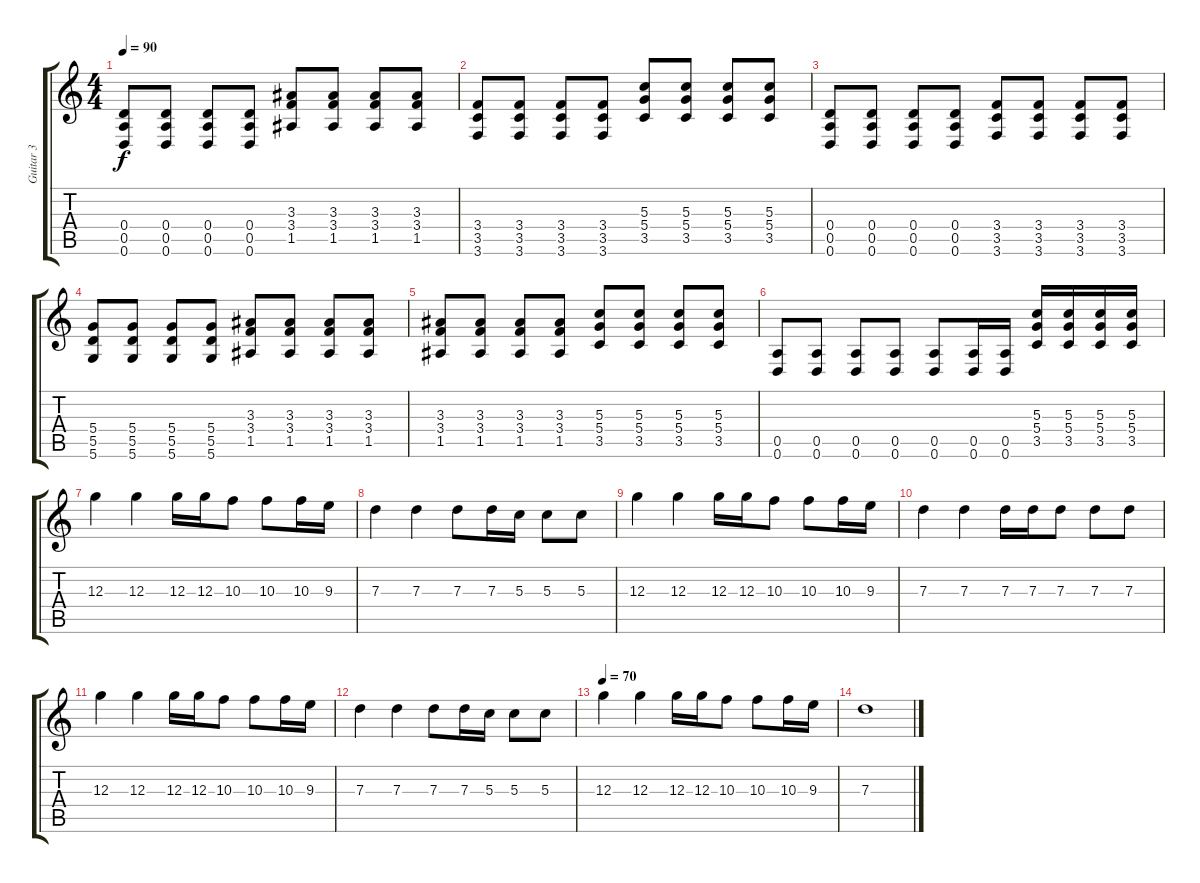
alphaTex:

\track ("Guitar 3" "Guitar 3") {instrument distortionguitar}
\staff {score tabs}
\tuning (E4 B3 G3 D3 A2 D2) {hide}
\ts (4 4)
\tempo 90
\clef g2
\ks c
(0.4 0.5 0.6).8{dy f} (0.4 0.5 0.6).8 (0.4 0.5 0.6).8 (0.4 0.5 0.6).8 (3.3 3.4 1.5).8 (3.3 3.4 1.5).8 (3.3 3.4 1.5).8 (3.3 3.4 1.5).8 |
(3.4 3.5 3.6).8 (3.4 3.5 3.6).8 (3.4 3.5 3.6).8 (3.4 3.5 3.6).8 (5.3 5.4 3.5).8 (5.3 5.4 3.5).8 (5.3 5.4 3.5).8 (5.3 5.4 3.5).8 |
(0.4 0.5 0.6).8 (0.4 0.5 0.6).8 (0.4 0.5 0.6).8 (0.4 0.5 0.6).8 (3.4 3.5 3.6).8 (3.4 3.5 3.6).8 (3.4 3.5 3.6).8 (3.4 3.5 3.6).8 |
(5.4 5.5 5.6).8 (5.4 5.5 5.6).8 (5.4 5.5 5.6).8 (5.4 5.5 5.6).8 (3.3 3.4 1.5).8 (3.3 3.4 1.5).8 (3.3 3.4 1.5).8 (3.3 3.4 1.5).8 |
(3.3 3.4 1.5).8 (3.3 3.4 1.5).8 (3.3 3.4 1.5).8 (3.3 3.4 1.5).8 (5.3 5.4 3.5).8 (5.3 5.4 3.5).8 (5.3 5.4 3.5).8 (5.3 5.4 3.5).8 |
(0.5 0.6).8 (0.5 0.6).8 (0.5 0.6).8 (0.5 0.6).8 (0.5 0.6).8 (0.5 0.6).16 (0.5 0.6).16 (5.3 5.4 3.5).16 (5.3 5.4 3.5).16 (5.3 5.4 3.5).16 (5.3 5.4 3.5).16 |
12.3.4 12.3.4 12.3.16 12.3.16 10.3.8 10.3.8 10.3.16 9.3.16 |
7.3.4 7.3.4 7.3.8 7.3.16 5.3.16 5.3.8 5.3.8 |
12.3.4 12.3.4 12.3.16 12.3.16 10.3.8 10.3.8 10.3.16 9.3.16 |
7.3.4 7.3.4 7.3.16 7.3.16 7.3.8 7.3.8 7.3.8 |
12.3.4 12.3.4 12.3.16 12.3.16 10.3.8 10.3.8 10.3.16 9.3.16 |
7.3.4 7.3.4 7.3.8 7.3.16 5.3.16 5.3.8 5.3.8 |
\tempo 70
12.3.4 12.3.4 12.3.16 12.3.16 10.3.8 10.3.8 10.3.16 9.3.16 |
7.3.1
